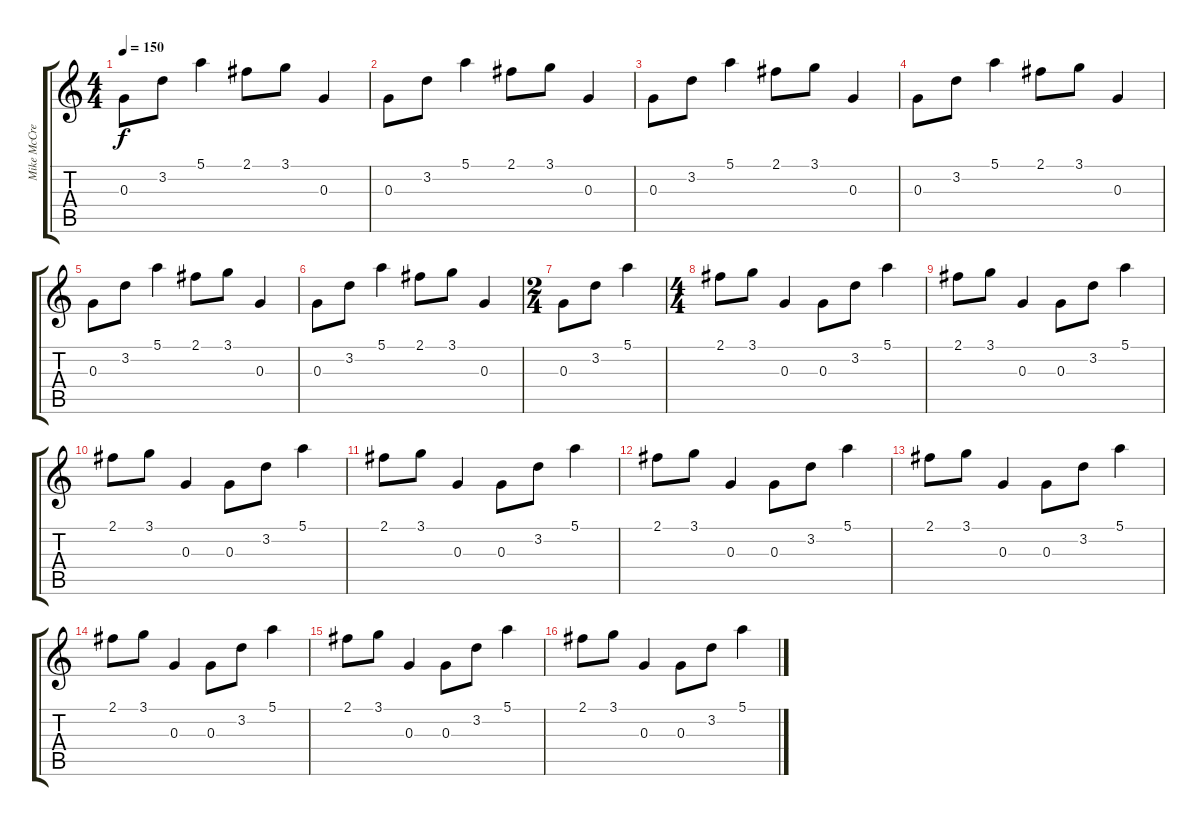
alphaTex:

\track ("Mike McCready" "Mike McCre") {instrument distortionguitar}
\staff {score tabs}
\tuning (E4 B3 G3 D3 A2 E2) {hide}
\ts (4 4)
\tempo 150
\clef g2
\ks c
0.3.8{dy f} 3.2.8 5.1.4 2.1.8 3.1.8 0.3.4 |
0.3.8 3.2.8 5.1.4 2.1.8 3.1.8 0.3.4 |
0.3.8 3.2.8 5.1.4 2.1.8 3.1.8 0.3.4 |
0.3.8 3.2.8 5.1.4 2.1.8 3.1.8 0.3.4 |
0.3.8 3.2.8 5.1.4 2.1.8 3.1.8 0.3.4 |
0.3.8 3.2.8 5.1.4 2.1.8 3.1.8 0.3.4 |
\ts (2 4)
0.3.8 3.2.8 5.1.4 |
\ts (4 4)
2.1.8 3.1.8 0.3.4 0.3.8 3.2.8 5.1.4 |
2.1.8 3.1.8 0.3.4 0.3.8 3.2.8 5.1.4 |
2.1.8 3.1.8 0.3.4 0.3.8 3.2.8 5.1.4 |
2.1.8 3.1.8 0.3.4 0.3.8 3.2.8 5.1.4 |
2.1.8 3.1.8 0.3.4 0.3.8 3.2.8 5.1.4 |
2.1.8 3.1.8 0.3.4 0.3.8 3.2.8 5.1.4 |
2.1.8 3.1.8 0.3.4 0.3.8 3.2.8 5.1.4 |
2.1.8 3.1.8 0.3.4 0.3.8 3.2.8 5.1.4 |
2.1.8 3.1.8 0.3.4 0.3.8 3.2.8 5.1.4
